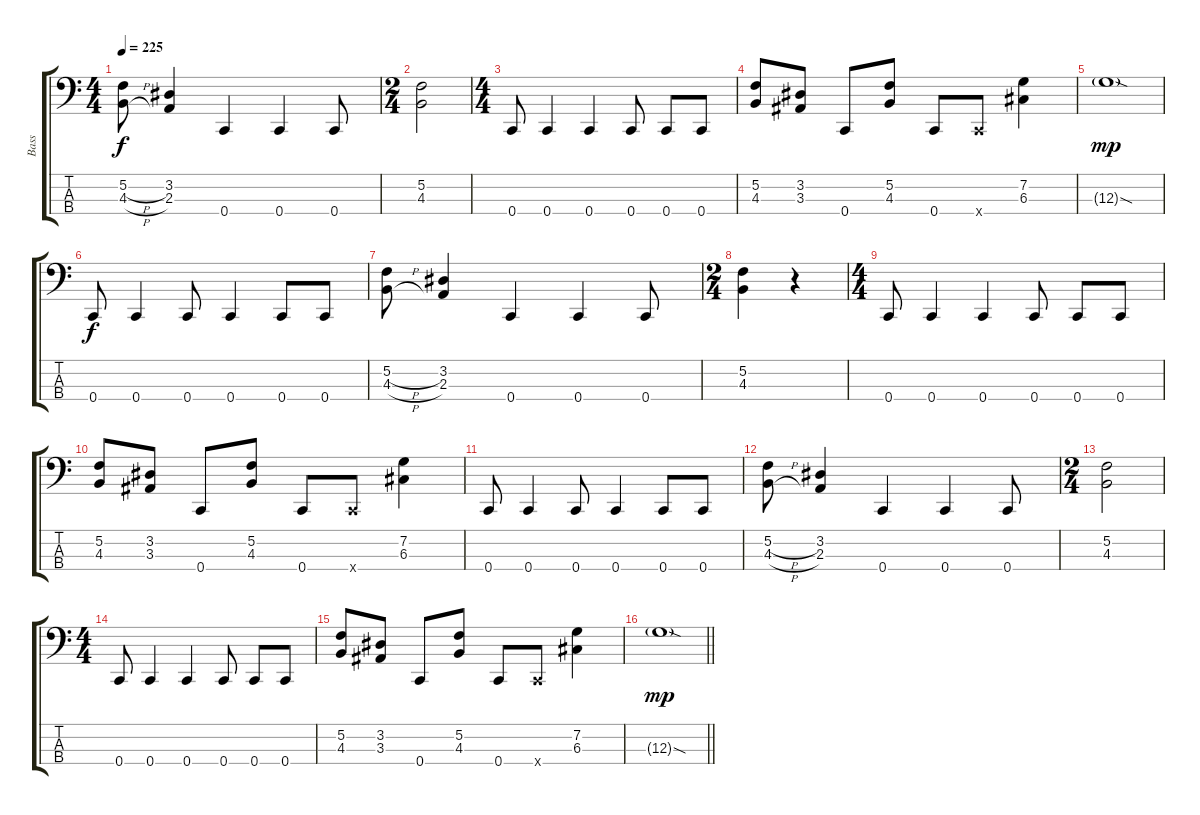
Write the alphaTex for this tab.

\track ("Bass" "Bass") {instrument electricbassfinger}
\staff {score tabs}
\tuning (F2 C2 G1 C1) {hide}
\ts (4 4)
\tempo 225
\clef f4
\ks c
(5.2{h} 4.3{h}).8{dy f} (3.2 2.3).4 0.4.4 0.4.4 0.4.8 |
\ts (2 4)
(5.2 4.3).2 |
\ts (4 4)
0.4.8 0.4.4 0.4.4 0.4.8 0.4.8 0.4.8 |
(5.2 4.3).8 (3.2 3.3).8 0.4.8 (5.2 4.3).8 0.4.8 0.4{x}.8 (7.2 6.3).4 |
12.3{sod g}.1{dy mp} |
0.4.8{dy f} 0.4.4 0.4.8 0.4.4 0.4.8 0.4.8 |
(5.2{h} 4.3{h}).8 (3.2 2.3).4 0.4.4 0.4.4 0.4.8 |
\ts (2 4)
(5.2 4.3).4 r.4 |
\ts (4 4)
0.4.8 0.4.4 0.4.4 0.4.8 0.4.8 0.4.8 |
(5.2 4.3).8 (3.2 3.3).8 0.4.8 (5.2 4.3).8 0.4.8 0.4{x}.8 (7.2 6.3).4 |
0.4.8 0.4.4 0.4.8 0.4.4 0.4.8 0.4.8 |
(5.2{h} 4.3{h}).8 (3.2 2.3).4 0.4.4 0.4.4 0.4.8 |
\ts (2 4)
(5.2 4.3).2 |
\ts (4 4)
0.4.8 0.4.4 0.4.4 0.4.8 0.4.8 0.4.8 |
(5.2 4.3).8 (3.2 3.3).8 0.4.8 (5.2 4.3).8 0.4.8 0.4{x}.8 (7.2 6.3).4 |
\barLineRight lightlight
12.3{sod g}.1{dy mp}
